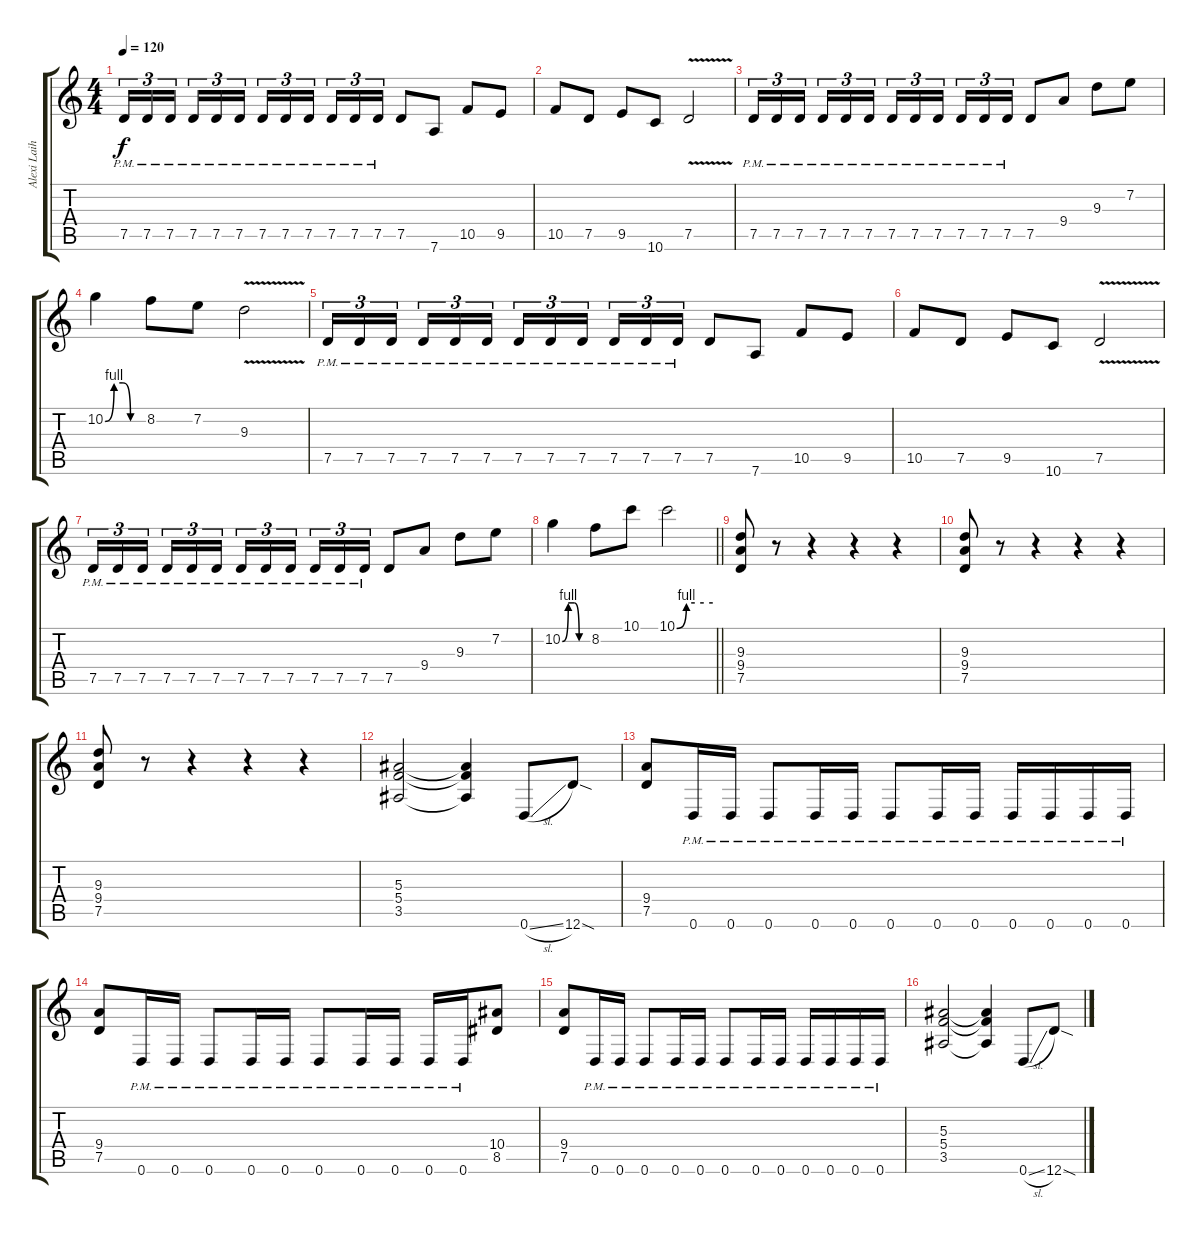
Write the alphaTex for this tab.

\track ("Alexi Laiho" "Alexi Laih") {instrument overdrivenguitar}
\staff {score tabs}
\tuning (D4 A3 F3 C3 G2 D2) {hide}
\ts (4 4)
\tempo 120
\clef g2
\ks c
7.5{pm}.16{tu (3 2) dy f} 7.5{pm}.16{tu (3 2)} 7.5{pm}.16{tu (3 2)} 7.5{pm}.16{tu (3 2)} 7.5{pm}.16{tu (3 2)} 7.5{pm}.16{tu (3 2)} 7.5{pm}.16{tu (3 2)} 7.5{pm}.16{tu (3 2)} 7.5{pm}.16{tu (3 2)} 7.5{pm}.16{tu (3 2)} 7.5{pm}.16{tu (3 2)} 7.5{pm}.16{tu (3 2)} 7.5.8 7.6.8 10.5.8 9.5.8 |
10.5.8 7.5.8 9.5.8 10.6.8 7.5{v}.2 |
7.5{pm}.16{tu (3 2)} 7.5{pm}.16{tu (3 2)} 7.5{pm}.16{tu (3 2)} 7.5{pm}.16{tu (3 2)} 7.5{pm}.16{tu (3 2)} 7.5{pm}.16{tu (3 2)} 7.5{pm}.16{tu (3 2)} 7.5{pm}.16{tu (3 2)} 7.5{pm}.16{tu (3 2)} 7.5{pm}.16{tu (3 2)} 7.5{pm}.16{tu (3 2)} 7.5{pm}.16{tu (3 2)} 7.5.8 9.4.8 9.3.8 7.2.8 |
10.2{be (custom 0 0 14 4 28 4 40 0 45 0 60 0)}.4 8.2.8 7.2.8 9.3{v}.2 |
7.5{pm}.16{tu (3 2)} 7.5{pm}.16{tu (3 2)} 7.5{pm}.16{tu (3 2)} 7.5{pm}.16{tu (3 2)} 7.5{pm}.16{tu (3 2)} 7.5{pm}.16{tu (3 2)} 7.5{pm}.16{tu (3 2)} 7.5{pm}.16{tu (3 2)} 7.5{pm}.16{tu (3 2)} 7.5{pm}.16{tu (3 2)} 7.5{pm}.16{tu (3 2)} 7.5{pm}.16{tu (3 2)} 7.5.8 7.6.8 10.5.8 9.5.8 |
10.5.8 7.5.8 9.5.8 10.6.8 7.5{v}.2 |
7.5{pm}.16{tu (3 2)} 7.5{pm}.16{tu (3 2)} 7.5{pm}.16{tu (3 2)} 7.5{pm}.16{tu (3 2)} 7.5{pm}.16{tu (3 2)} 7.5{pm}.16{tu (3 2)} 7.5{pm}.16{tu (3 2)} 7.5{pm}.16{tu (3 2)} 7.5{pm}.16{tu (3 2)} 7.5{pm}.16{tu (3 2)} 7.5{pm}.16{tu (3 2)} 7.5{pm}.16{tu (3 2)} 7.5.8 9.4.8 9.3.8 7.2.8 |
\barLineRight lightlight
10.2{be (custom 0 0 14 4 28 4 40 0 45 0 60 0)}.4 8.2.8 10.1.8 10.1{be (custom 0 0 16 4 30 4 45 4 60 4)}.2 |
(9.3 9.4 7.5).8 r.8 r.4 r.4 r.4 |
(9.3 9.4 7.5).8 r.8 r.4 r.4 r.4 |
(9.3 9.4 7.5).8 r.8 r.4 r.4 r.4 |
(5.3 5.4 3.5).2 (5.3{t} 5.4{t} 3.5{t}).4 0.6{sl}.8 12.6{sod}.8 |
(9.4 7.5).8 0.6{pm}.16 0.6{pm}.16 0.6{pm}.8 0.6{pm}.16 0.6{pm}.16 0.6{pm}.8 0.6{pm}.16 0.6{pm}.16 0.6{pm}.16 0.6{pm}.16 0.6{pm}.16 0.6{pm}.16 |
(9.4 7.5).8 0.6{pm}.16 0.6{pm}.16 0.6{pm}.8 0.6{pm}.16 0.6{pm}.16 0.6{pm}.8 0.6{pm}.16 0.6{pm}.16 0.6{pm}.16 0.6{pm}.16 (10.4 8.5).8 |
(9.4 7.5).8 0.6{pm}.16 0.6{pm}.16 0.6{pm}.8 0.6{pm}.16 0.6{pm}.16 0.6{pm}.8 0.6{pm}.16 0.6{pm}.16 0.6{pm}.16 0.6{pm}.16 0.6{pm}.16 0.6{pm}.16 |
(5.3 5.4 3.5).2 (5.3{t} 5.4{t} 3.5{t}).4 0.6{sl}.8 12.6{sod}.8
